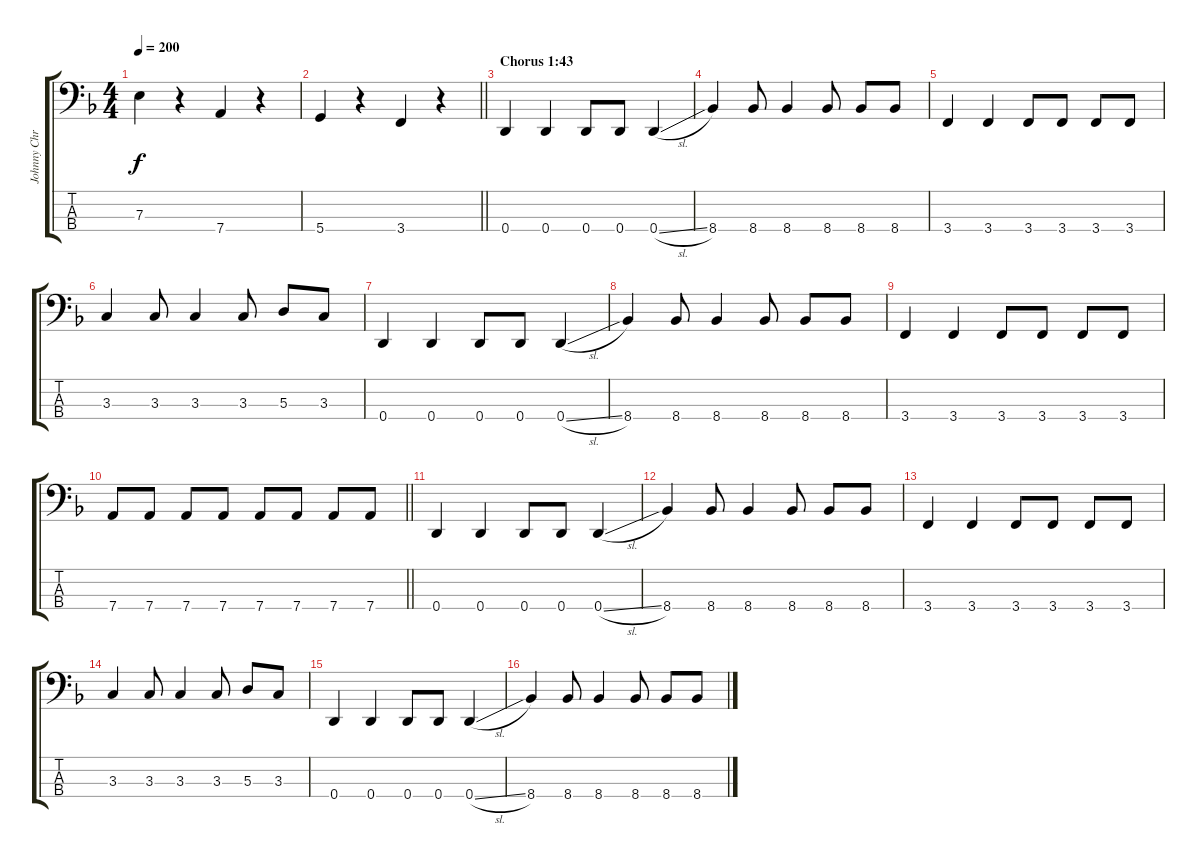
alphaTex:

\track ("Johnny Christ (Bass)" "Johnny Chr") {instrument electricbasspick}
\staff {score tabs}
\tuning (G2 D2 A1 D1) {hide}
\ts (4 4)
\tempo 200
\clef f4
\ks f
7.3.4{dy f} r.4 7.4.4 r.4 |
\barLineRight lightlight
5.4.4 r.4 3.4.4 r.4 |
\section ("" "Chorus 1:43")
0.4.4 0.4.4 0.4.8 0.4.8 0.4{sl}.4 |
8.4.4 8.4.8 8.4.4 8.4.8 8.4.8 8.4.8 |
3.4.4 3.4.4 3.4.8 3.4.8 3.4.8 3.4.8 |
3.3.4 3.3.8 3.3.4 3.3.8 5.3.8 3.3.8 |
0.4.4 0.4.4 0.4.8 0.4.8 0.4{sl}.4 |
8.4.4 8.4.8 8.4.4 8.4.8 8.4.8 8.4.8 |
3.4.4 3.4.4 3.4.8 3.4.8 3.4.8 3.4.8 |
\barLineRight lightlight
7.4.8 7.4.8 7.4.8 7.4.8 7.4.8 7.4.8 7.4.8 7.4.8 |
\section ("" "")
0.4.4 0.4.4 0.4.8 0.4.8 0.4{sl}.4 |
8.4.4 8.4.8 8.4.4 8.4.8 8.4.8 8.4.8 |
3.4.4 3.4.4 3.4.8 3.4.8 3.4.8 3.4.8 |
3.3.4 3.3.8 3.3.4 3.3.8 5.3.8 3.3.8 |
0.4.4 0.4.4 0.4.8 0.4.8 0.4{sl}.4 |
8.4.4 8.4.8 8.4.4 8.4.8 8.4.8 8.4.8
